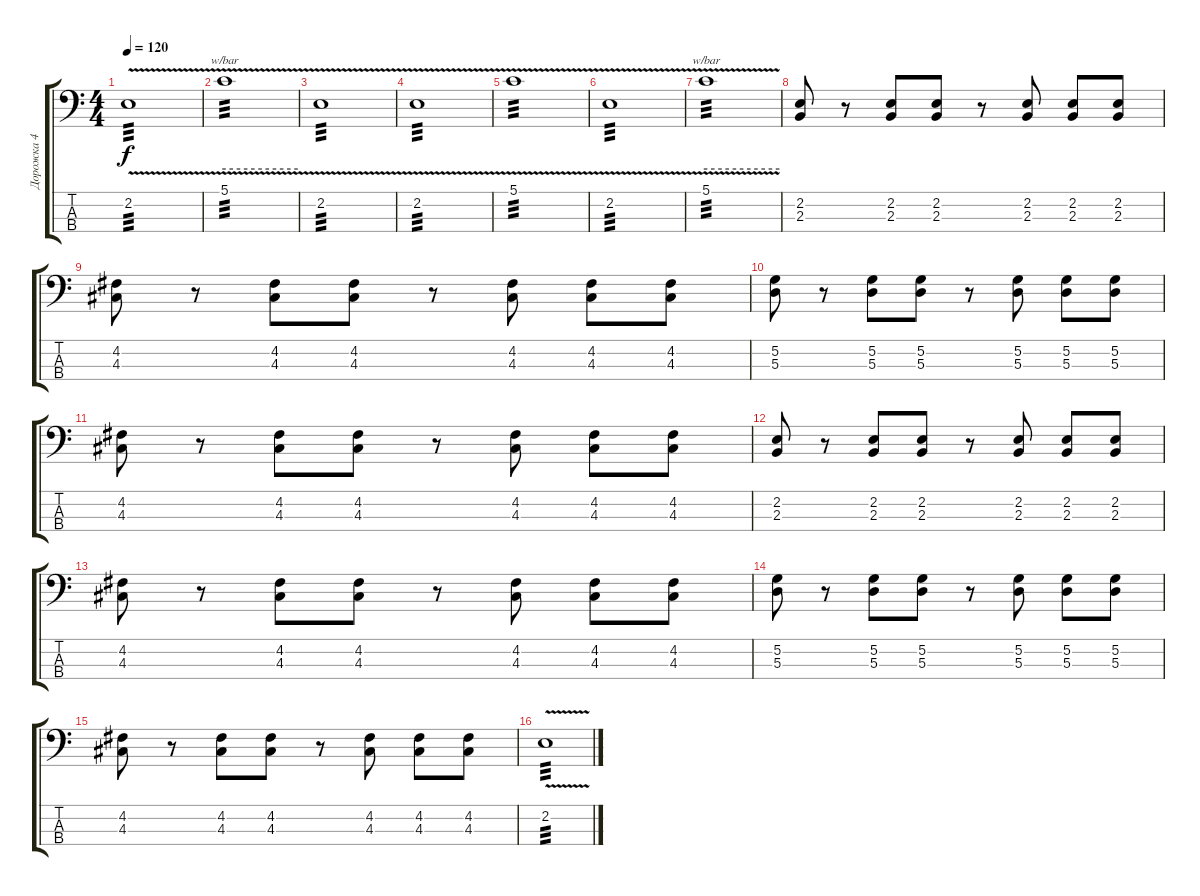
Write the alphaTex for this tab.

\track ("Дорожка 4" "Дорожка 4") {instrument electricbassfinger}
\staff {score tabs}
\tuning (G2 D2 A1 E1) {hide}
\ts (4 4)
\tempo 120
\clef f4
\ks c
2.2{v}.1{tp 3 dy f} |
5.1{v}.1{tbe (hold default 0 0 60 0) tp 3} |
2.2{v}.1{tp 3} |
2.2{v}.1{tp 3} |
5.1{v}.1{tp 3} |
2.2{v}.1{tp 3} |
5.1{v}.1{tbe (hold default 0 0 60 0) tp 3} |
(2.2 2.3).8 r.8 (2.2 2.3).8 (2.2 2.3).8 r.8 (2.2 2.3).8 (2.2 2.3).8 (2.2 2.3).8 |
(4.2 4.3).8 r.8 (4.2 4.3).8 (4.2 4.3).8 r.8 (4.2 4.3).8 (4.2 4.3).8 (4.2 4.3).8 |
(5.2 5.3).8 r.8 (5.2 5.3).8 (5.2 5.3).8 r.8 (5.2 5.3).8 (5.2 5.3).8 (5.2 5.3).8 |
(4.2 4.3).8 r.8 (4.2 4.3).8 (4.2 4.3).8 r.8 (4.2 4.3).8 (4.2 4.3).8 (4.2 4.3).8 |
(2.2 2.3).8 r.8 (2.2 2.3).8 (2.2 2.3).8 r.8 (2.2 2.3).8 (2.2 2.3).8 (2.2 2.3).8 |
(4.2 4.3).8 r.8 (4.2 4.3).8 (4.2 4.3).8 r.8 (4.2 4.3).8 (4.2 4.3).8 (4.2 4.3).8 |
(5.2 5.3).8 r.8 (5.2 5.3).8 (5.2 5.3).8 r.8 (5.2 5.3).8 (5.2 5.3).8 (5.2 5.3).8 |
(4.2 4.3).8 r.8 (4.2 4.3).8 (4.2 4.3).8 r.8 (4.2 4.3).8 (4.2 4.3).8 (4.2 4.3).8 |
2.2{v}.1{tp 3}
